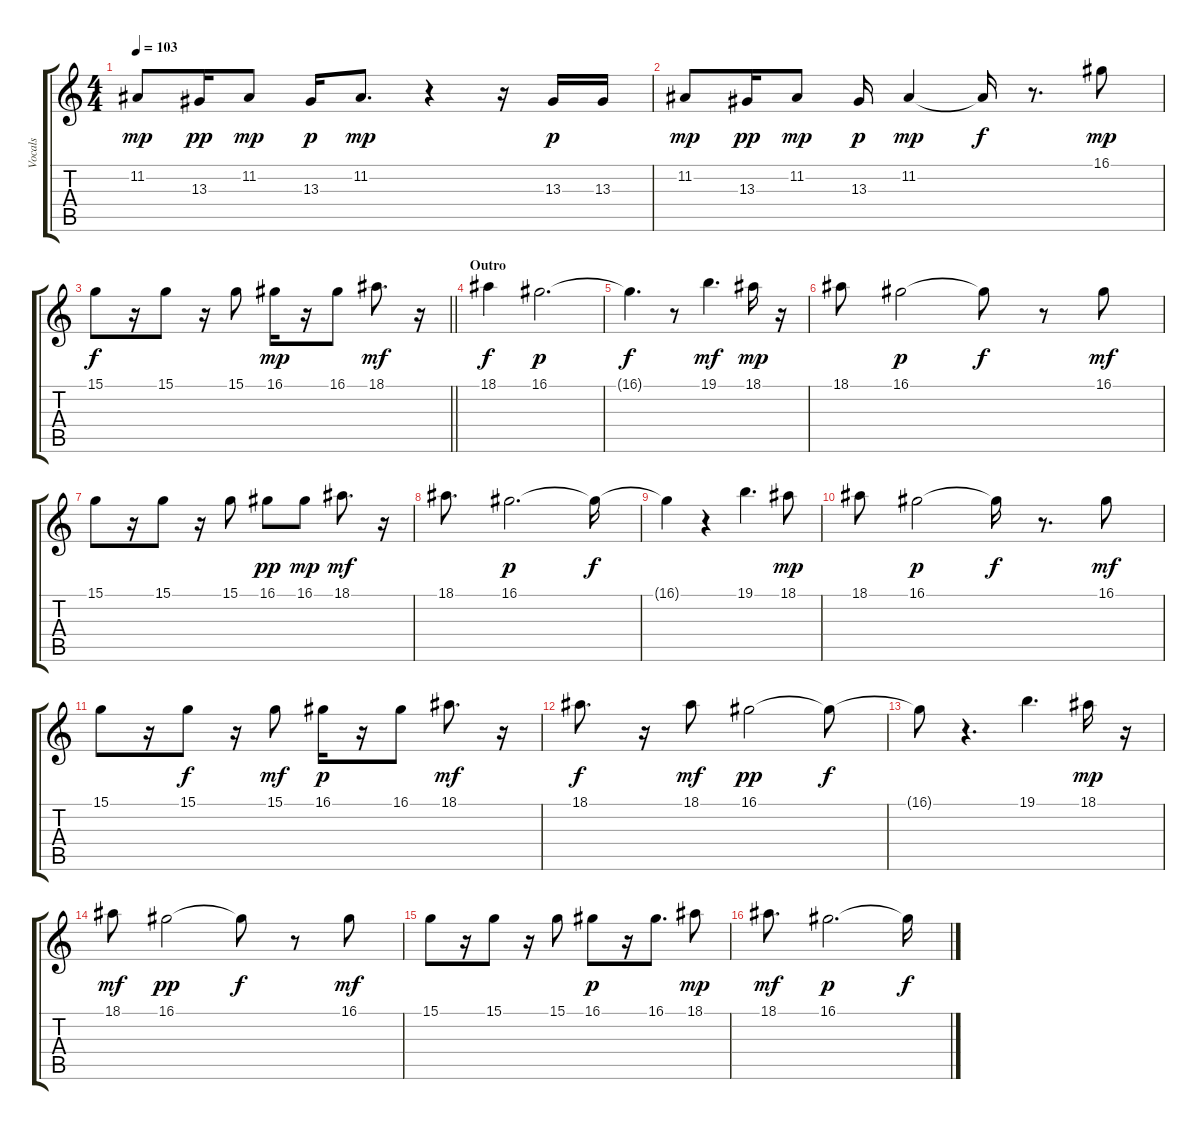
\track ("Vocals" "Vocals") {instrument panflute}
\staff {score tabs}
\tuning (E4 B3 G3 D3 A2 E2) {hide}
\ts (4 4)
\tempo 103
\clef g2
\ks c
11.2.8{dy mp} 13.3.16{dy pp} 11.2.8{dy mp} 13.3.16{dy p} 11.2.8{d dy mp} r.4 r.16 13.3.16{dy p} 13.3.16 |
11.2.8{dy mp} 13.3.16{dy pp} 11.2.8{dy mp} 13.3.16{dy p} 11.2.4{dy mp} 11.2{t}.16{dy f} r.8{d} 16.1.8{dy mp} |
\barLineRight lightlight
15.1.8{dy f} r.16 15.1.8 r.16 15.1.8 16.1.16{dy mp} r.16 16.1.8 18.1.8{d dy mf} r.16 |
\section ("" "Outro")
18.1.4{dy f} 16.1.2{d dy p} |
16.1{t}.4{d dy f} r.8 19.1.4{d dy mf} 18.1.16{dy mp} r.16 |
18.1.8 16.1.2{dy p} 16.1{t}.8{dy f} r.8 16.1.8{dy mf} |
15.1.8 r.16 15.1.8 r.16 15.1.8 16.1.8{dy pp} 16.1.8{dy mp} 18.1.8{d dy mf} r.16 |
18.1.8{d} 16.1.2{d dy p} 16.1{t}.16{dy f} |
16.1{t}.4 r.4 19.1.4{d} 18.1.8{dy mp} |
18.1.8 16.1.2{dy p} 16.1{t}.16{dy f} r.8{d} 16.1.8{dy mf} |
15.1.8 r.16 15.1.8{dy f} r.16 15.1.8{dy mf} 16.1.16{dy p} r.16 16.1.8 18.1.8{d dy mf} r.16 |
18.1.8{d dy f} r.16 18.1.8{dy mf} 16.1.2{dy pp} 16.1{t}.8{dy f} |
16.1{t}.8 r.4{d} 19.1.4{d} 18.1.16{dy mp} r.16 |
18.1.8{dy mf} 16.1.2{dy pp} 16.1{t}.8{dy f} r.8 16.1.8{dy mf} |
15.1.8 r.16 15.1.8 r.16 15.1.8 16.1.8{dy p} r.16 16.1.8{d} 18.1.8{dy mp} |
18.1.8{d dy mf} 16.1.2{d dy p} 16.1{t}.16{dy f}
